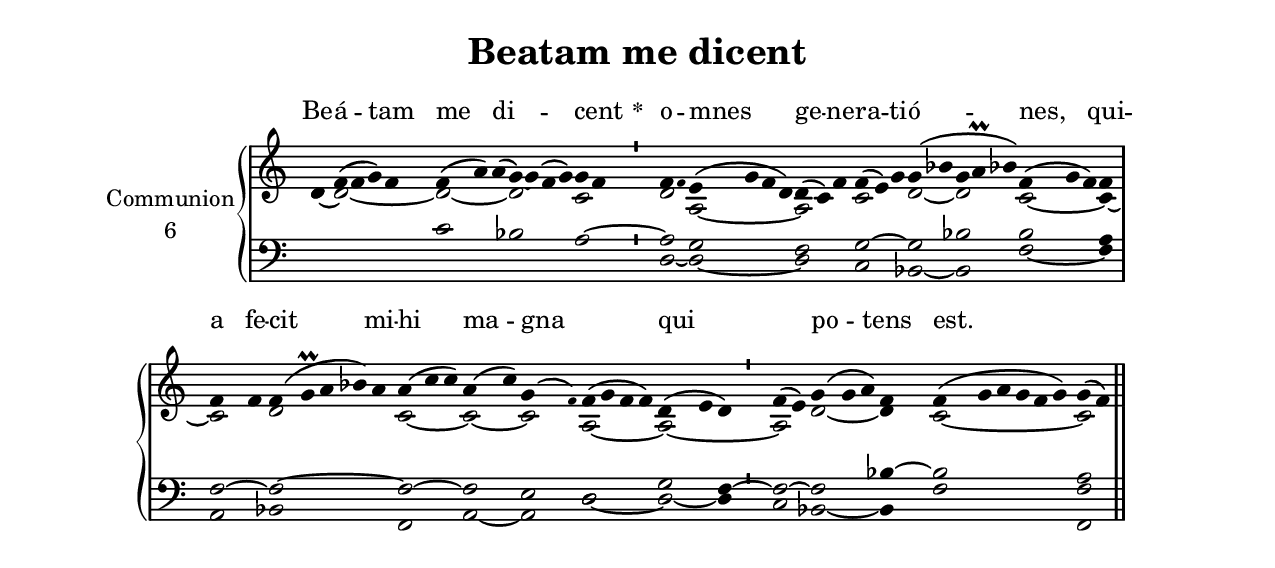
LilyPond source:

\version "2.18"
\include "gregorian.ly"
\include "noh2.ily"


%Page reference: page iii.323
%(volume.page)

global = {
 \key f \lydian
 \cadenzaOn 
}

\header {
  title = \markup \center-column {"Beatam me dicent" \vspace #1 }
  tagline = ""
  composer = ""
}

\paper {
 #(include-special-characters)
  oddHeaderMarkup = \markup \fill-line {
    \line {}
    \center-column {
      \on-the-fly #first-page     " "
      \on-the-fly #not-first-page "Beatam me dicent"
    }
    \line { \on-the-fly #print-page-number-check-first \fromproperty #'page:page-number-string }
  }
  evenHeaderMarkup = \markup \fill-line {
    \line { \on-the-fly #print-page-number-check-first \fromproperty #'page:page-number-string }
    \center-column { "Beatam me dicent" }
    \line {}
  }
}

chantText = \lyricmode {
Be -- á -- tam me di -- _ cent 
\set stanza = " * " o -- _ mnes ge -- ne -- ra -- ti -- ó -- nes, 
qui -- a fe -- cit mi -- hi ma -- gna _ qui _ po -- tens est. }

chantMusic = {
\tieDown   d'4 f'4 ( f'4 g'4) f'4 f'4 ( a'4) a'4 ( g'4) ~ g'4 ( f'4 g'4) g'4 f'4 \divisioMinima
 f'4 \once \tweak #'font-size #-4 f'  e'4 ( g'4 f'4 d'4) d'4 ( c'4) f'4 f'4 ( e'4) g'4  g'4 ( bes'4 g'4 a'\prall bes'4) f'4 ( g'4 f'4) f'4 \divisioMaxima
 f'4 f'4  f'4 ( g'\prall a'4 bes'4) a'4 a'4 ( c''4 c''4) a'4 ( c''4) g'4 ( \once \tweak #'font-size #-4 f' ) f'4 ( g'4 f'4 f'4) d'4 ( e'4 d'4) \divisioMinima
 f'4 ( e'4) g'4 ( g'4 a'4) f'4 f'4 ( g'4 a'4 g'4 f'4 g'4) g'4 ( f'4) \finalis

}

altoMusic = {
d'4 ~ d'2*4/2 ~ d'2*3/2 ~ d'2*4/2 c'2 \divisioMinima
d'2 a2*4/2 ~ a2*3/2 c'2*3/2 d'2 ~ d'2*3/2 c'2*3/2 ~ c'4 ~ \divisioMaxima
c'2 d'2*5/2 c'2*3/2 ~ c'2 ~ c'2 a2*4/2 ~ a2*3/2 ~ \divisioMinima
a2 d'2*3/2 ~ d'4 c'2*6/2 ~ c'2 \finalis
}

tenorMusic = {
r2*5/2 c'2*3/2 bes2*4/2 a2 ~ \divisioMinima
a2 g2*4/2 f2*3/2 g2*3/2 ~ g2 bes2*3/2 b2*3/2 a4 \divisioMaxima
f2 ~ f2*5/2 ~ f2*3/2 ~ f2 e2 d2*4/2 g2 f4 ~ \divisioMinima
f2 ~ f2*3/2 bes4 ~ bes2*6/2 a2 \finalis
}

bassMusic = {
r2*14/2 \divisioMinima
d2 ~ d2*4/2 ~ d2*3/2 c2*3/2 bes,2 ~ bes,2*3/2 f2*3/2 ~ f4 \divisioMaxima
a,2 bes,2*5/2 f,2*3/2 a,2 ~ a,2 d2*4/2 ~ d2 ~ d4 \divisioMinima
c2 bes,2*3/2 ~ bes,4 f2*6/2 <f f,>2 \finalis
}

voiceLines = {
\voiceLineStyle


}

\score{
  <<
    \new GrandStaff <<
      \set GrandStaff.autoBeaming = ##f
      \set GrandStaff.instrumentName = \markup \center-column {
        "Communion"
        "6"
      }
      \new Staff = up <<
        \new Voice = "chant" {
          \voiceOne \global \chantMusic
        }
        \new Voice {
          \voiceTwo \global \altoMusic
        }
      >>

      \new Staff = down <<
        \clef bass
        \new Voice {
          \voiceOne \global \tenorMusic
        }
        \new Voice {
          \voiceTwo \global \bassMusic
        }
	\new Voice {
        \voiceThree \global \voiceLines
        }
      >>
    >>
    \new Lyrics \lyricsto chant {
      \chantText
    }
  >>
  \layout{
  }
  \midi{
    \tempo 4 = 125
  }
}
